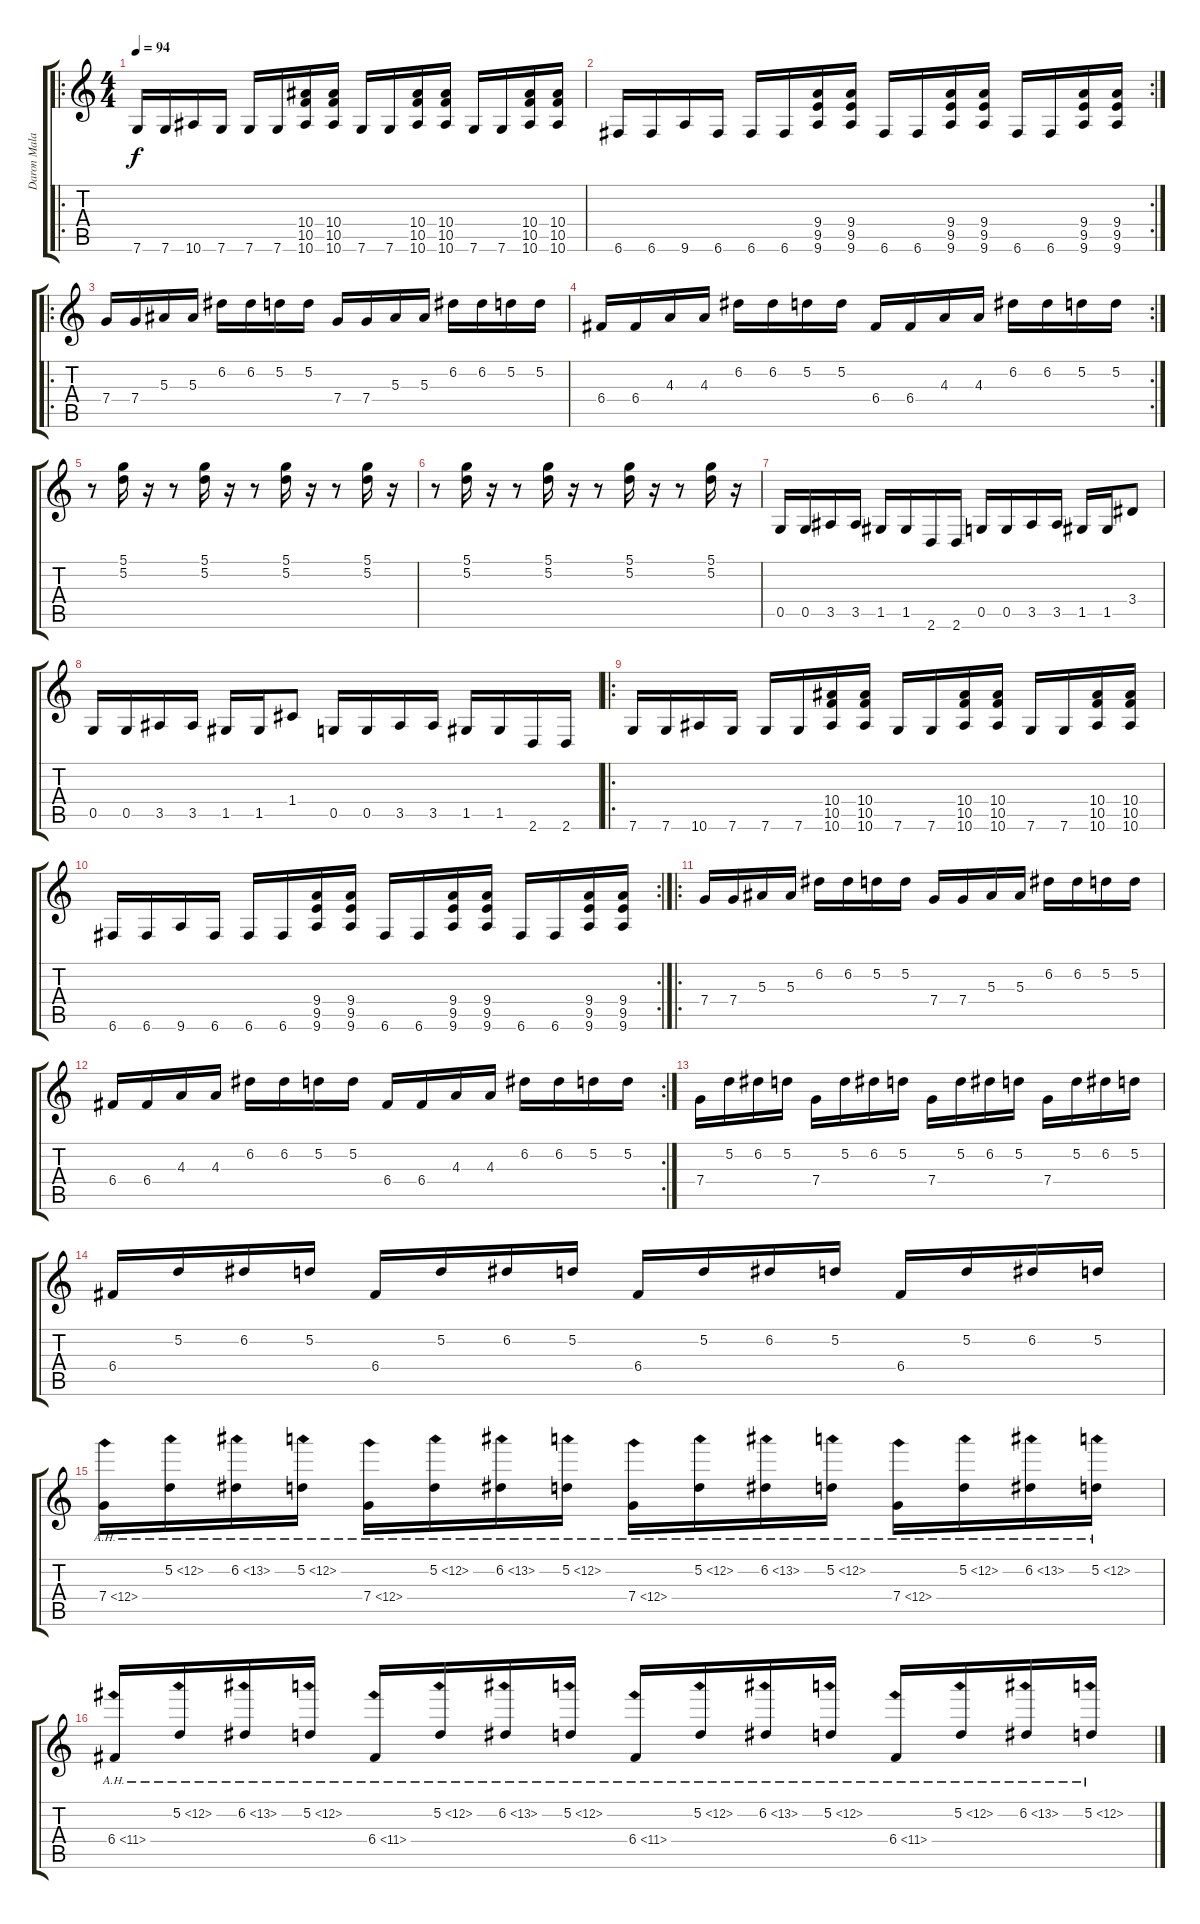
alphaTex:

\track ("Daron Malakian" "Daron Mala") {instrument distortionguitar}
\staff {score tabs}
\tuning (D4 A3 F3 C3 G2 C2) {hide}
\ro
\ts (4 4)
\tempo 94
\clef g2
\ks c
7.6.16{dy f} 7.6.16 10.6.16 7.6.16 7.6.16 7.6.16 (10.4 10.5 10.6).16 (10.4 10.5 10.6).16 7.6.16 7.6.16 (10.4 10.5 10.6).16 (10.4 10.5 10.6).16 7.6.16 7.6.16 (10.4 10.5 10.6).16 (10.4 10.5 10.6).16 |
\rc 2
6.6.16 6.6.16 9.6.16 6.6.16 6.6.16 6.6.16 (9.4 9.5 9.6).16 (9.4 9.5 9.6).16 6.6.16 6.6.16 (9.4 9.5 9.6).16 (9.4 9.5 9.6).16 6.6.16 6.6.16 (9.4 9.5 9.6).16 (9.4 9.5 9.6).16 |
\ro
7.4.16 7.4.16 5.3.16 5.3.16 6.2.16 6.2.16 5.2.16 5.2.16 7.4.16 7.4.16 5.3.16 5.3.16 6.2.16 6.2.16 5.2.16 5.2.16 |
\rc 2
6.4.16 6.4.16 4.3.16 4.3.16 6.2.16 6.2.16 5.2.16 5.2.16 6.4.16 6.4.16 4.3.16 4.3.16 6.2.16 6.2.16 5.2.16 5.2.16 |
r.8 (5.1 5.2).16 r.16 r.8 (5.1 5.2).16 r.16 r.8 (5.1 5.2).16 r.16 r.8 (5.1 5.2).16 r.16 |
r.8 (5.1 5.2).16 r.16 r.8 (5.1 5.2).16 r.16 r.8 (5.1 5.2).16 r.16 r.8 (5.1 5.2).16 r.16 |
0.5.16 0.5.16 3.5.16 3.5.16 1.5.16 1.5.16 2.6.16 2.6.16 0.5.16 0.5.16 3.5.16 3.5.16 1.5.16 1.5.16 3.4.8 |
0.5.16 0.5.16 3.5.16 3.5.16 1.5.16 1.5.16 1.4.8 0.5.16 0.5.16 3.5.16 3.5.16 1.5.16 1.5.16 2.6.16 2.6.16 |
\ro
7.6.16 7.6.16 10.6.16 7.6.16 7.6.16 7.6.16 (10.4 10.5 10.6).16 (10.4 10.5 10.6).16 7.6.16 7.6.16 (10.4 10.5 10.6).16 (10.4 10.5 10.6).16 7.6.16 7.6.16 (10.4 10.5 10.6).16 (10.4 10.5 10.6).16 |
\rc 2
6.6.16 6.6.16 9.6.16 6.6.16 6.6.16 6.6.16 (9.4 9.5 9.6).16 (9.4 9.5 9.6).16 6.6.16 6.6.16 (9.4 9.5 9.6).16 (9.4 9.5 9.6).16 6.6.16 6.6.16 (9.4 9.5 9.6).16 (9.4 9.5 9.6).16 |
\ro
7.4.16 7.4.16 5.3.16 5.3.16 6.2.16 6.2.16 5.2.16 5.2.16 7.4.16 7.4.16 5.3.16 5.3.16 6.2.16 6.2.16 5.2.16 5.2.16 |
\rc 2
6.4.16 6.4.16 4.3.16 4.3.16 6.2.16 6.2.16 5.2.16 5.2.16 6.4.16 6.4.16 4.3.16 4.3.16 6.2.16 6.2.16 5.2.16 5.2.16 |
7.4.16 5.2.16 6.2.16 5.2.16 7.4.16 5.2.16 6.2.16 5.2.16 7.4.16 5.2.16 6.2.16 5.2.16 7.4.16 5.2.16 6.2.16 5.2.16 |
6.4.16 5.2.16 6.2.16 5.2.16 6.4.16 5.2.16 6.2.16 5.2.16 6.4.16 5.2.16 6.2.16 5.2.16 6.4.16 5.2.16 6.2.16 5.2.16 |
7.4{ah 5}.16 5.2{ah 7}.16 6.2{ah 7}.16 5.2{ah 7}.16 7.4{ah 5}.16 5.2{ah 7}.16 6.2{ah 7}.16 5.2{ah 7}.16 7.4{ah 5}.16 5.2{ah 7}.16 6.2{ah 7}.16 5.2{ah 7}.16 7.4{ah 5}.16 5.2{ah 7}.16 6.2{ah 7}.16 5.2{ah 7}.16 |
6.4{ah 5}.16 5.2{ah 7}.16 6.2{ah 7}.16 5.2{ah 7}.16 6.4{ah 5}.16 5.2{ah 7}.16 6.2{ah 7}.16 5.2{ah 7}.16 6.4{ah 5}.16 5.2{ah 7}.16 6.2{ah 7}.16 5.2{ah 7}.16 6.4{ah 5}.16 5.2{ah 7}.16 6.2{ah 7}.16 5.2{ah 7}.16
